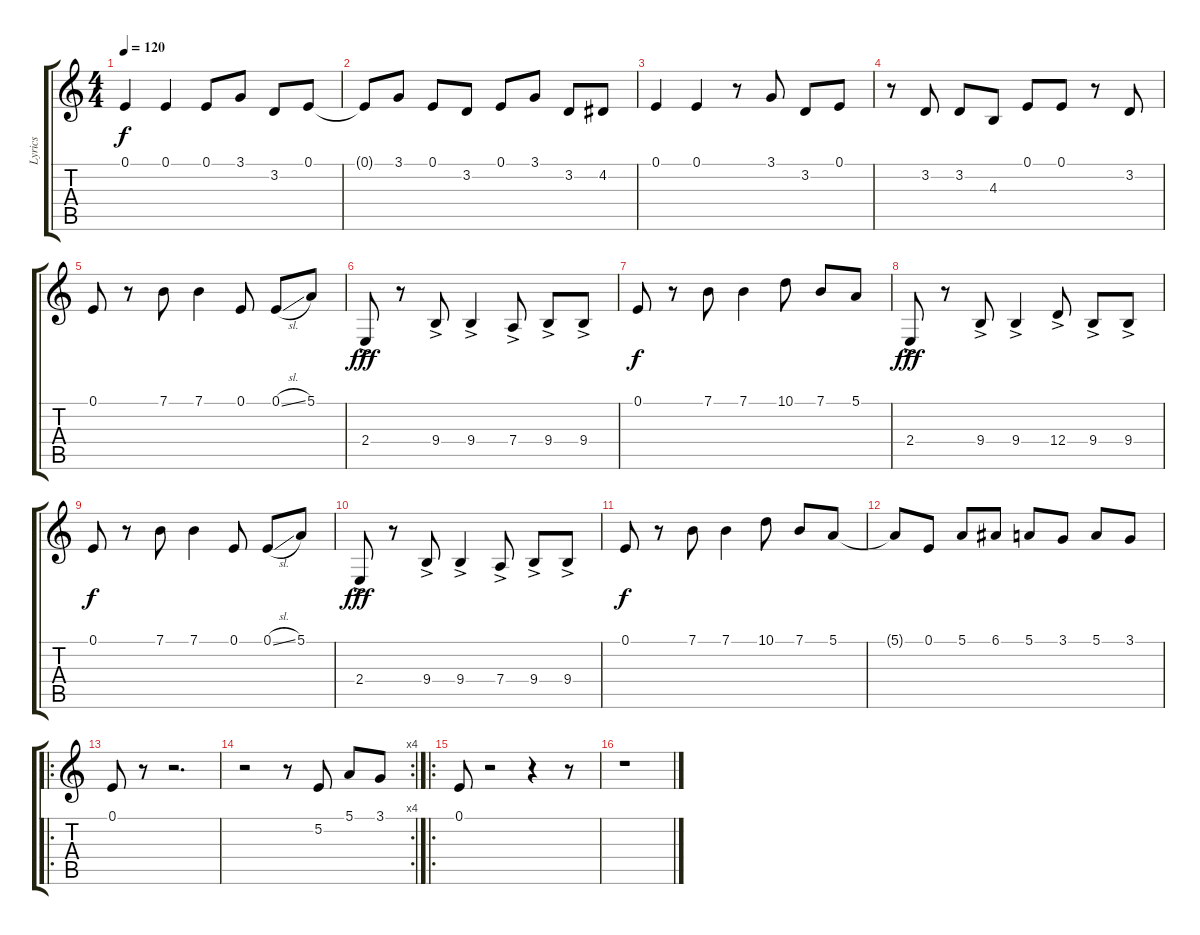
\track ("Lyrics" "Lyrics") {instrument altosax}
\staff {score tabs}
\tuning (E4 B3 G3 D3 A2 E2) {hide}
\ts (4 4)
\tempo 120
\clef g2
\ks c
0.1.4{dy f} 0.1.4 0.1.8 3.1.8 3.2.8 0.1.8 |
0.1{t}.8 3.1.8 0.1.8 3.2.8 0.1.8 3.1.8 3.2.8 4.2.8 |
0.1.4 0.1.4 r.8 3.1.8 3.2.8 0.1.8 |
r.8 3.2.8 3.2.8 4.3.8 0.1.8 0.1.8 r.8 3.2.8 |
0.1.8 r.8 7.1.8 7.1.4 0.1.8 0.1{sl}.8 5.1.8 |
2.4{ac}.8{dy fff} r.8 9.4{ac}.8 9.4{ac}.4 7.4{ac}.8 9.4{ac}.8 9.4{ac}.8 |
0.1.8{dy f} r.8 7.1.8 7.1.4 10.1.8 7.1.8 5.1.8 |
2.4{ac}.8{dy fff} r.8 9.4{ac}.8 9.4{ac}.4 12.4{ac}.8 9.4{ac}.8 9.4{ac}.8 |
0.1.8{dy f} r.8 7.1.8 7.1.4 0.1.8 0.1{sl}.8 5.1.8 |
2.4{ac}.8{dy fff} r.8 9.4{ac}.8 9.4{ac}.4 7.4{ac}.8 9.4{ac}.8 9.4{ac}.8 |
0.1.8{dy f} r.8 7.1.8 7.1.4 10.1.8 7.1.8 5.1.8 |
5.1{t}.8 0.1.8 5.1.8 6.1.8 5.1.8 3.1.8 5.1.8 3.1.8 |
\ro
0.1.8 r.8 r.2{d} |
\rc 4
r.2 r.8 5.2.8 5.1.8 3.1.8 |
\ro
0.1.8 r.2 r.4 r.8 |
r.1
